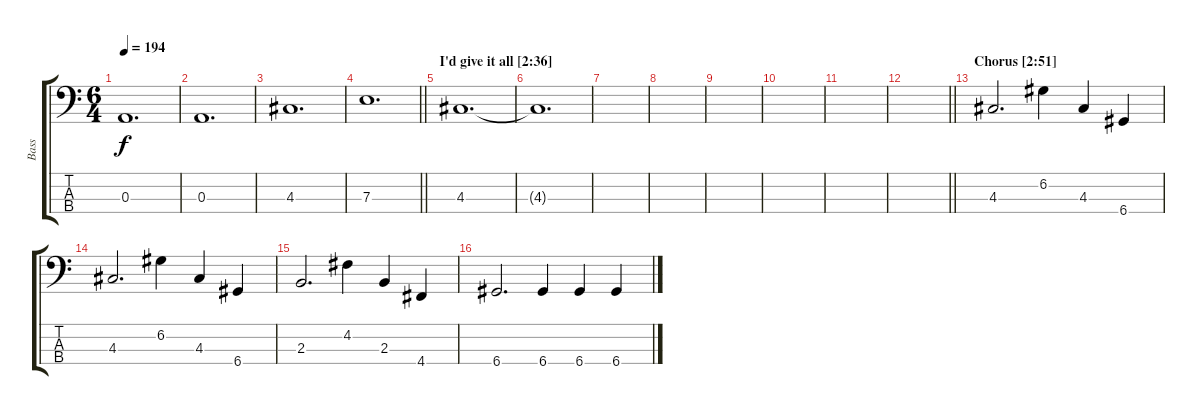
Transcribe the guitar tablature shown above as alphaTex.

\track ("Bass" "Bass") {instrument electricbassfinger}
\staff {score tabs}
\tuning (G2 D2 A1 D1) {hide}
\ts (6 4)
\tempo 194
\clef f4
\ks c
0.3.1{d dy f} |
0.3.1{d} |
4.3.1{d} |
\barLineRight lightlight
7.3.1{d} |
\section ("" "I'd give it all [2:36]")
4.3.1{d} |
4.3{t}.1{d} |
|
|
|
|
|
\barLineRight lightlight
|
\section ("" "Chorus [2:51]")
4.3.2{d} 6.2.4 4.3.4 6.4.4 |
4.3.2{d} 6.2.4 4.3.4 6.4.4 |
2.3.2{d} 4.2.4 2.3.4 4.4.4 |
6.4.2{d} 6.4.4 6.4.4 6.4.4
